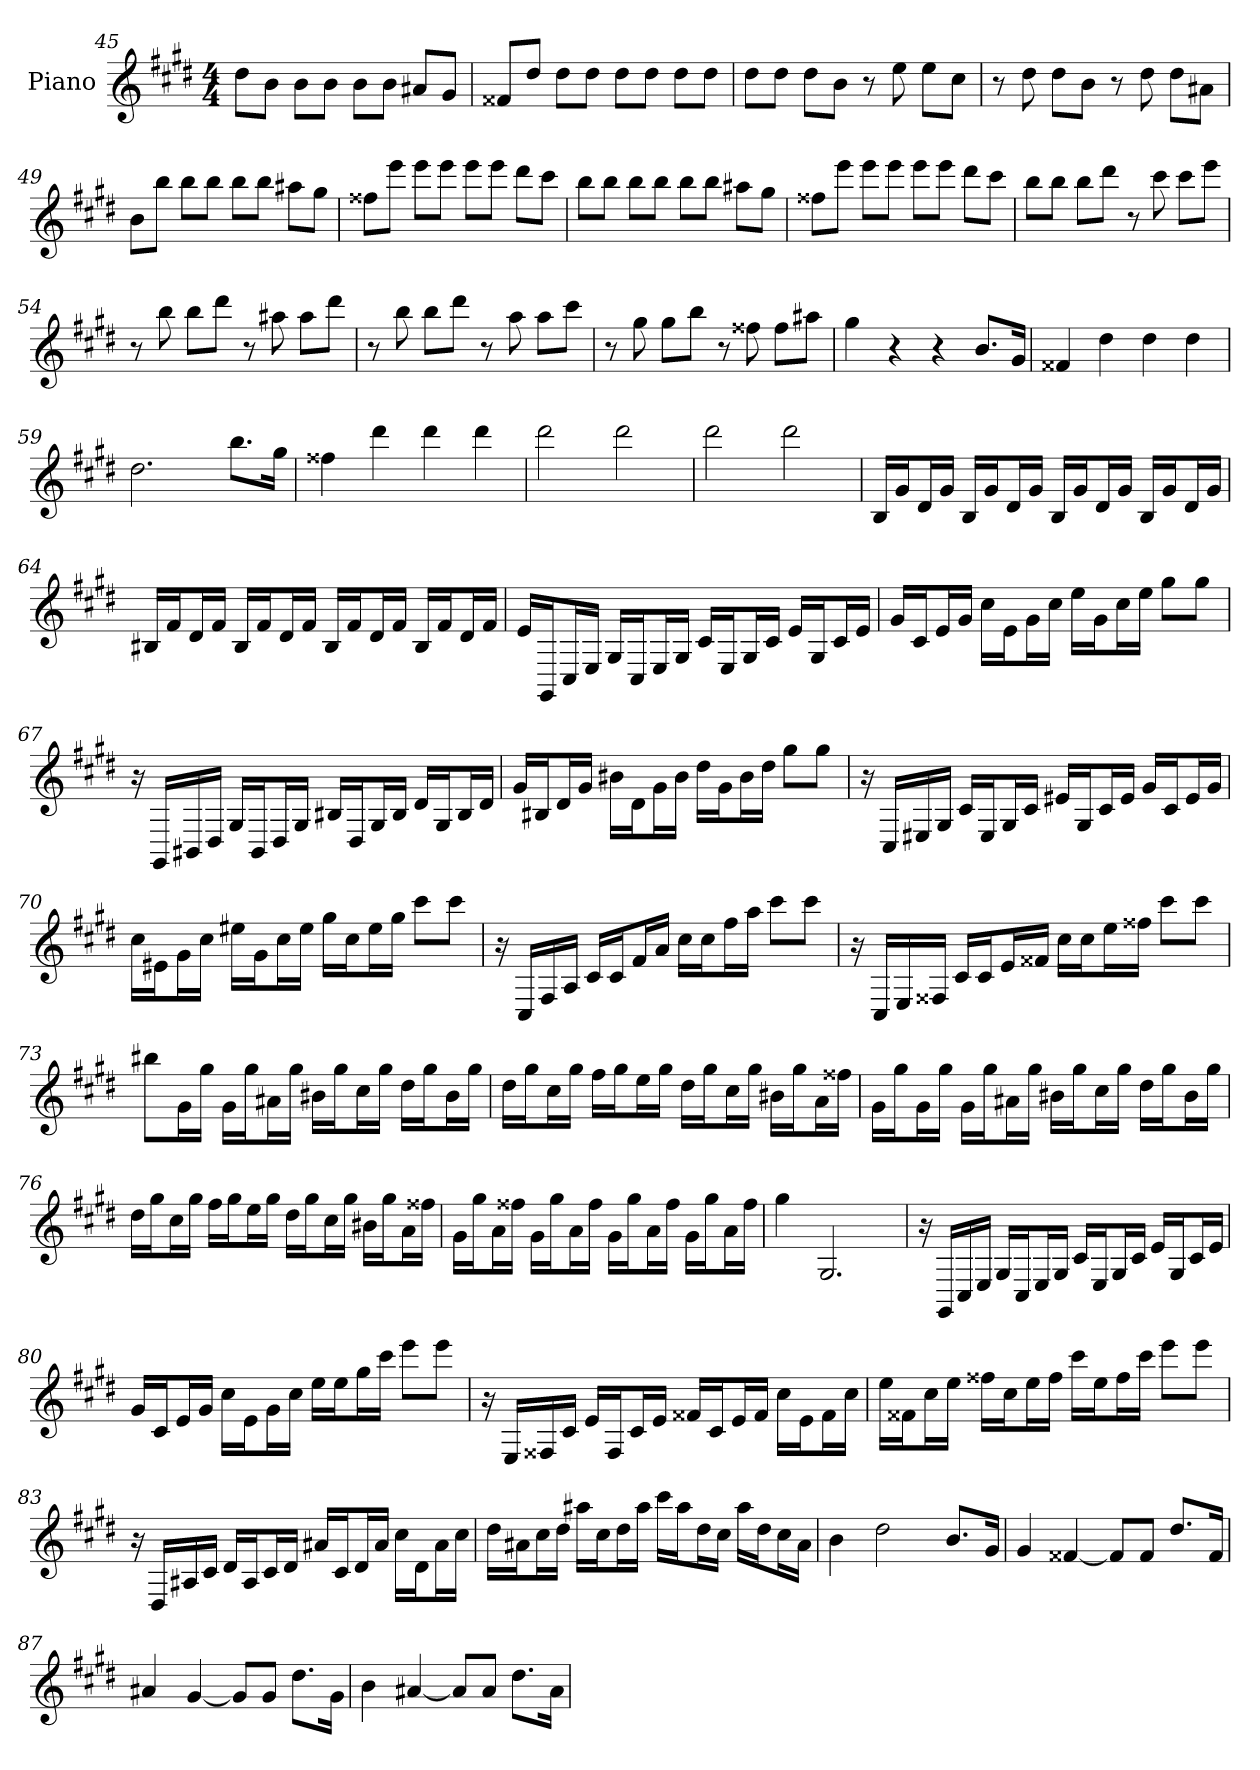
**kern
*part1
*staff1
*I"Piano
*I'Pno
*clefG2
*k[f#c#g#d#]
*c#:
*M4/4
=45
8dd#\L
8b\J
8b\L
8b\J
8b\L
8b\J
8a#X/L
8g#/J
=46
8f##X/L
8dd#/J
8dd#\L
8dd#\J
8dd#\L
8dd#\J
8dd#\L
8dd#\J
=47
8dd#\L
8dd#\J
8dd#\L
8b\J
8r
8ee
8ee\L
8cc#\J
=48
8r
8dd#
8dd#\L
8b\J
8r
8dd#
8dd#\L
8a#X\J
=49
8b\L
8bb\J
8bb\L
8bb\J
8bb\L
8bb\J
8aa#X\L
8gg#\J
=50
8ff##X\L
8eee\J
8eee\L
8eee\J
8eee\L
8eee\J
8ddd#\L
8ccc#\J
=51
8bb\L
8bb\J
8bb\L
8bb\J
8bb\L
8bb\J
8aa#X\L
8gg#\J
=52
8ff##X\L
8eee\J
8eee\L
8eee\J
8eee\L
8eee\J
8ddd#\L
8ccc#\J
=53
8bb\L
8bb\J
8bb\L
8ddd#\J
8r
8ccc#
8ccc#\L
8eee\J
=54
8r
8bb
8bb\L
8ddd#\J
8r
8aa#X
8aa#\L
8ddd#\J
=55
8r
8bb
8bb\L
8ddd#\J
8r
8aa
8aa\L
8ccc#\J
=56
8r
8gg#
8gg#\L
8bb\J
8r
8ff##X
8ff##\L
8aa#X\J
=57
4gg#
4r
4r
8.b/L
16g#/Jk
=58
4f##X
4dd#
4dd#
4dd#
=59
2.dd#
8.bb\L
16gg#\Jk
=60
4ff##X
4ddd#
4ddd#
4ddd#
=61
2ddd#
2ddd#
=62
2ddd#
2ddd#
=63
16B/LL
16g#/J
16d#/L
16g#/JJ
16B/LL
16g#/J
16d#/L
16g#/JJ
16B/LL
16g#/J
16d#/L
16g#/JJ
16B/LL
16g#/J
16d#/L
16g#/JJ
=64
16B#X/LL
16f#/J
16d#/L
16f#/JJ
16B#/LL
16f#/J
16d#/L
16f#/JJ
16B#/LL
16f#/J
16d#/L
16f#/JJ
16B#/LL
16f#/J
16d#/L
16f#/JJ
=65
16e/LL
16GG#/J
16C#/L
16E/JJ
16G#/LL
16C#/J
16E/L
16G#/JJ
16c#/LL
16E/J
16G#/L
16c#/JJ
16e/LL
16G#/J
16c#/L
16e/JJ
=66
16g#/LL
16c#/J
16e/L
16g#/JJ
16cc#\LL
16e\J
16g#\L
16cc#\JJ
16ee\LL
16g#\J
16cc#\L
16ee\JJ
8gg#\L
8gg#\J
=67
16r
16GG#/LL
16BB#X/
16D#/JJ
16G#/LL
16BB#/J
16D#/L
16G#/JJ
16B#X/LL
16D#/J
16G#/L
16B#/JJ
16d#/LL
16G#/J
16B#/L
16d#/JJ
=68
16g#/LL
16B#X/J
16d#/L
16g#/JJ
16b#X\LL
16d#\J
16g#\L
16b#\JJ
16dd#\LL
16g#\J
16b#\L
16dd#\JJ
8gg#\L
8gg#\J
=69
16r
16C#/LL
16E#X/
16G#/JJ
16c#/LL
16E#/J
16G#/L
16c#/JJ
16e#X/LL
16G#/J
16c#/L
16e#/JJ
16g#/LL
16c#/J
16e#/L
16g#/JJ
=70
16cc#\LL
16e#X\J
16g#\L
16cc#\JJ
16ee#X\LL
16g#\J
16cc#\L
16ee#\JJ
16gg#\LL
16cc#\J
16ee#\L
16gg#\JJ
8ccc#\L
8ccc#\J
=71
16r
16C#/LL
16F#/
16A/JJ
16c#/LL
16c#/J
16f#/L
16a/JJ
16cc#\LL
16cc#\J
16ff#\L
16aa\JJ
8ccc#\L
8ccc#\J
=72
16r
16C#/LL
16E/
16F##X/JJ
16c#/LL
16c#/J
16e/L
16f##X/JJ
16cc#\LL
16cc#\J
16ee\L
16ff##X\JJ
8ccc#\L
8ccc#\J
=73
8bb#X\L
16g#\L
16gg#\JJ
16g#\LL
16gg#\J
16a#X\L
16gg#\JJ
16b#X\LL
16gg#\J
16cc#\L
16gg#\JJ
16dd#\LL
16gg#\J
16b#\L
16gg#\JJ
=74
16dd#\LL
16gg#\J
16cc#\L
16gg#\JJ
16ff#\LL
16gg#\J
16ee\L
16gg#\JJ
16dd#\LL
16gg#\J
16cc#\L
16gg#\JJ
16b#X\LL
16gg#\J
16a\L
16ff##X\JJ
=75
16g#\LL
16gg#\J
16g#\L
16gg#\JJ
16g#\LL
16gg#\J
16a#X\L
16gg#\JJ
16b#X\LL
16gg#\J
16cc#\L
16gg#\JJ
16dd#\LL
16gg#\J
16b#\L
16gg#\JJ
=76
16dd#\LL
16gg#\J
16cc#\L
16gg#\JJ
16ff#\LL
16gg#\J
16ee\L
16gg#\JJ
16dd#\LL
16gg#\J
16cc#\L
16gg#\JJ
16b#X\LL
16gg#\J
16a\L
16ff##X\JJ
=77
16g#\LL
16gg#\J
16a\L
16ff##X\JJ
16g#\LL
16gg#\J
16a\L
16ff##\JJ
16g#\LL
16gg#\J
16a\L
16ff##\JJ
16g#\LL
16gg#\J
16a\L
16ff##\JJ
=78
4gg#
2.G#
=79
16r
16GG#/LL
16C#/
16E/JJ
16G#/LL
16C#/J
16E/L
16G#/JJ
16c#/LL
16E/J
16G#/L
16c#/JJ
16e/LL
16G#/J
16c#/L
16e/JJ
=80
16g#/LL
16c#/J
16e/L
16g#/JJ
16cc#\LL
16e\J
16g#\L
16cc#\JJ
16ee\LL
16ee\J
16gg#\L
16ccc#\JJ
8eee\L
8eee\J
=81
16r
16E/LL
16F##X/
16c#/JJ
16e/LL
16F##/J
16c#/L
16e/JJ
16f##X/LL
16c#/J
16e/L
16f##/JJ
16cc#\LL
16e\J
16f##\L
16cc#\JJ
=82
16ee\LL
16f##X\J
16cc#\L
16ee\JJ
16ff##X\LL
16cc#\J
16ee\L
16ff##\JJ
16ccc#\LL
16ee\J
16ff##\L
16ccc#\JJ
8eee\L
8eee\J
=83
16r
16D#/LL
16A#X/
16c#/JJ
16d#/LL
16A#/J
16c#/L
16d#/JJ
16a#X/LL
16c#/J
16d#/L
16a#/JJ
16cc#\LL
16d#\J
16a#\L
16cc#\JJ
=84
16dd#\LL
16a#X\J
16cc#\L
16dd#\JJ
16aa#X\LL
16cc#\J
16dd#\L
16aa#\JJ
16ccc#\LL
16aa#\J
16dd#\L
16cc#\JJ
16aa#\LL
16dd#\J
16cc#\L
16a#\JJ
=85
4b
2dd#
8.b/L
16g#/Jk
=86
4g#
[4f##X
8f##/L]
8f##/J
8.dd#/L
16f##/Jk
=87
4a#X
[4g#
8g#/L]
8g#/J
8.dd#\L
16g#\Jk
=88
4b
[4a#X
8a#/L]
8a#/J
8.dd#\L
16a#\Jk
=
*-
